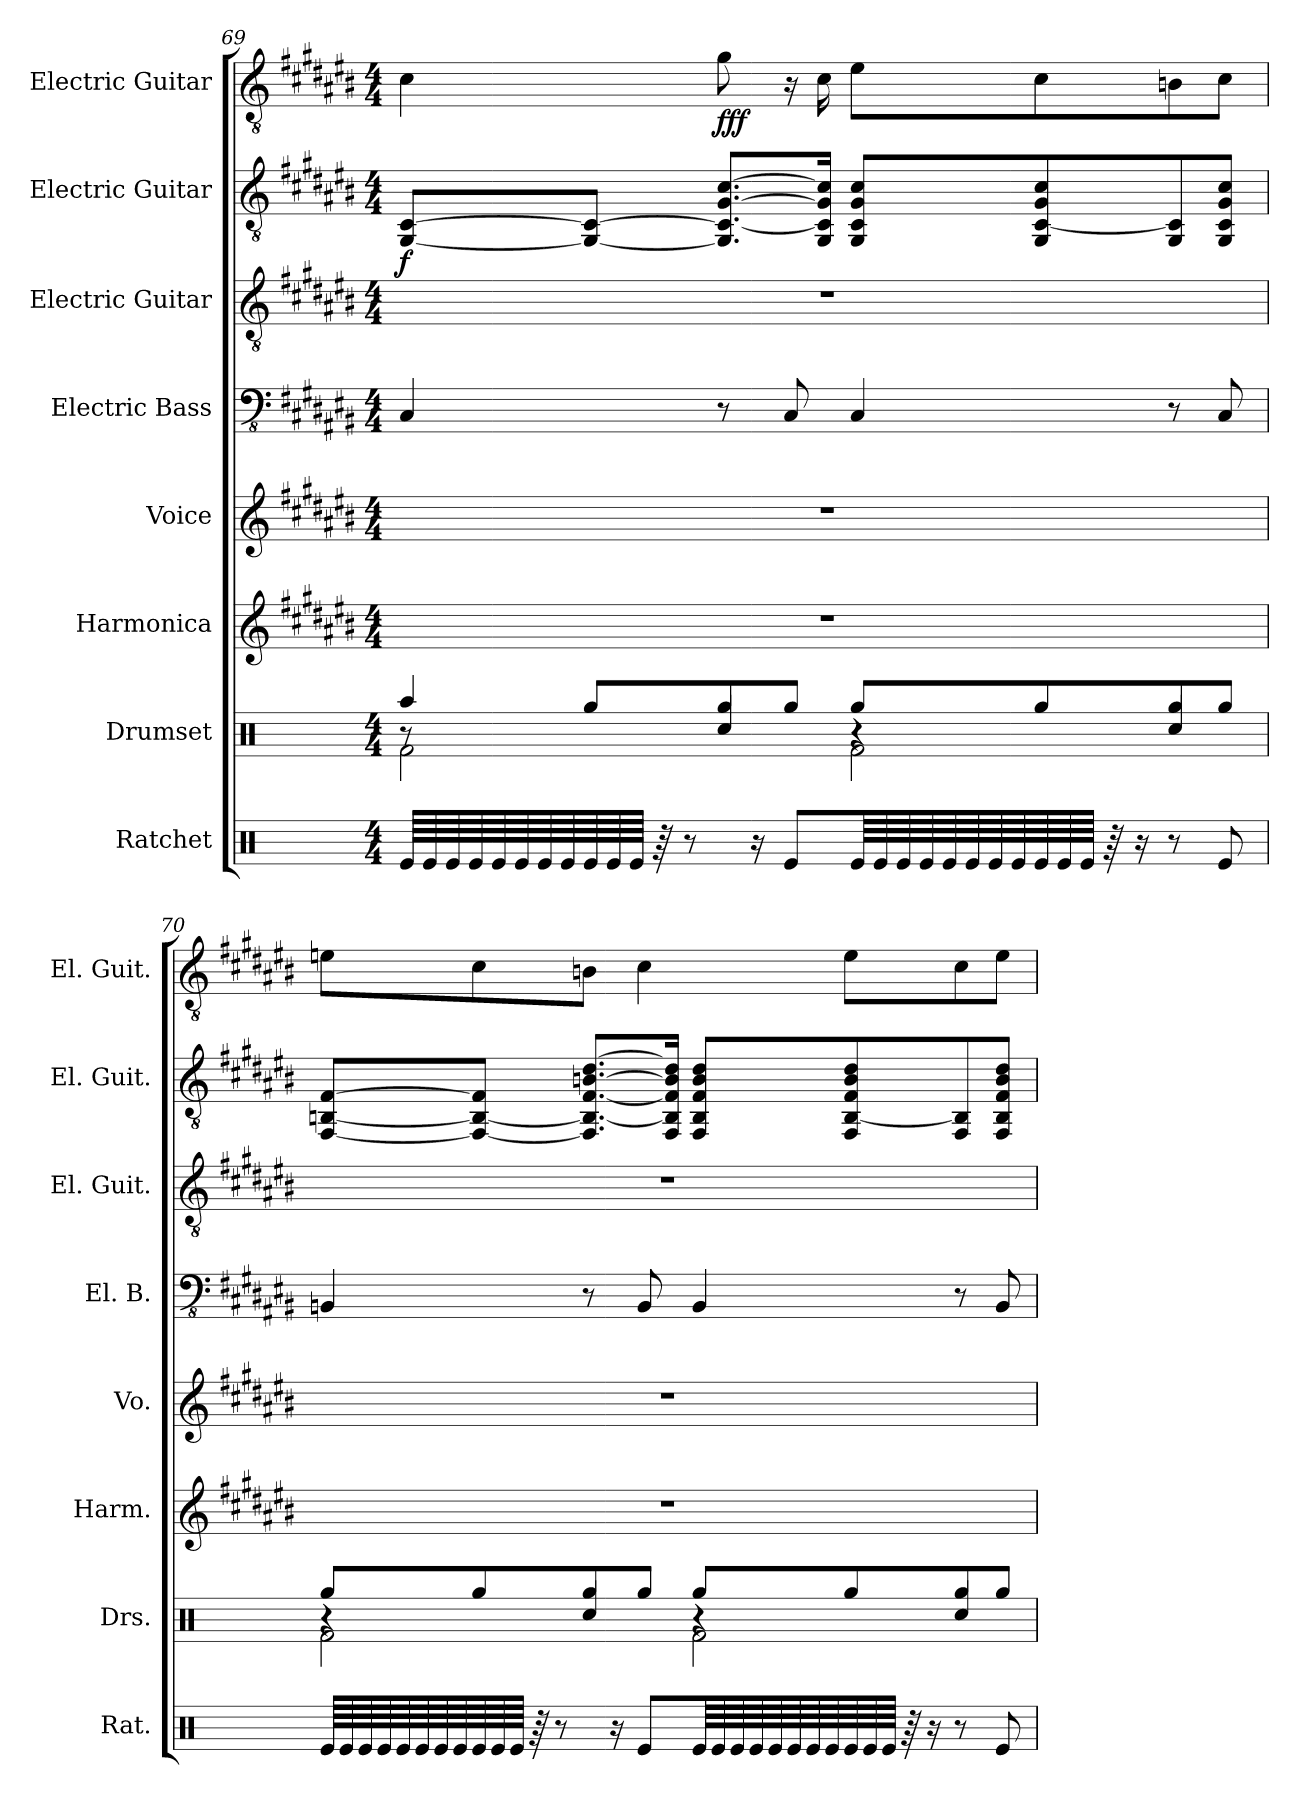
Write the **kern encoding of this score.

**kern	**kern	**kern	**kern	**kern	**kern	**kern	**dynam	**kern	**dynam
*part8	*part7	*part6	*part5	*part4	*part3	*part2	*part2	*part1	*part1
*staff8	*staff7	*staff6	*staff5	*staff4	*staff3	*staff2	*staff2	*staff1	*staff1
*I"Ratchet	*I"Drumset	*I"Harmonica	*I"Voice	*I"Electric Bass	*I"Electric Guitar	*I"Electric Guitar	*	*I"Electric Guitar	*
*I'Rat.	*I'Drs.	*I'Harm.	*I'Vo.	*I'El. B.	*I'El. Guit.	*I'El. Guit.	*	*I'El. Guit.	*
!!LO:PB:g=z
*clefX	*clefX	*clefG2	*clefG2	*clefFv4	*clefGv2	*clefGv2	*	*clefGv2	*
*k[]	*k[]	*k[f#c#g#d#a#e#b#]	*k[f#c#g#d#a#e#b#]	*k[f#c#g#d#a#e#b#]	*k[f#c#g#d#a#e#b#]	*k[f#c#g#d#a#e#b#]	*	*k[f#c#g#d#a#e#b#]	*
*M4/4	*M4/4	*M4/4	*M4/4	*M4/4	*M4/4	*M4/4	*	*M4/4	*
=69	=69	=69	=69	=69	=69	=69	=69	=69	=69
*	*^	*	*	*	*	*	*	*	*
*	*	*^	*	*	*	*	*	*	*	*
!	!	!	!	!	!	!	!	!	!LO:DY:b	!	!
64Re/LLLL	4Raa/	2Rf\	8r	1r	1r	4CC#/	1r	[8GG#/ [8C#/L	f	4c#\	.
64Re/	.	.	.	.	.	.	.	.	.	.	.
64Re/	.	.	.	.	.	.	.	.	.	.	.
64Re/	.	.	.	.	.	.	.	.	.	.	.
64Re/	.	.	.	.	.	.	.	.	.	.	.
64Re/	.	.	.	.	.	.	.	.	.	.	.
64Re/	.	.	.	.	.	.	.	.	.	.	.
64Re/	.	.	.	.	.	.	.	.	.	.	.
64Re/	.	.	8Rgg/L	.	.	.	.	8GG#/_ 8C#/_J	.	.	.
64Re/	.	.	.	.	.	.	.	.	.	.	.
64Re/JJJJ	.	.	.	.	.	.	.	.	.	.	.
64r	.	.	.	.	.	.	.	.	.	.	.
8r	.	.	.	.	.	.	.	.	.	.	.
!	!	!	!	!	!	!	!	!	!	!	!LO:DY:b
.	4Rcc/	.	8Rgg/	.	.	8r	.	8.GG#/] 8.C#/_ [8.G#/ [8.c#/L	.	8g#\	fff
16r	.	.	.	.	.	.	.	.	.	.	.
8Re/L	.	.	8Rgg/J	.	.	8CC#/	.	.	.	16r	.
.	.	.	.	.	.	.	.	16GG#/ 16C#/] 16G#/] 16c#/]Jk	.	16c#\	.
64Re/LLL	4r	2Rf\	8Rgg/L	.	.	4CC#/	.	8GG#/ 8C#/ 8G#/ 8c#/L	.	8e#\L	.
64Re/	.	.	.	.	.	.	.	.	.	.	.
64Re/	.	.	.	.	.	.	.	.	.	.	.
64Re/	.	.	.	.	.	.	.	.	.	.	.
64Re/	.	.	.	.	.	.	.	.	.	.	.
64Re/	.	.	.	.	.	.	.	.	.	.	.
64Re/	.	.	.	.	.	.	.	.	.	.	.
64Re/	.	.	.	.	.	.	.	.	.	.	.
64Re/	.	.	8Rgg/	.	.	.	.	8GG#/ [8C#/ 8G#/ 8c#/	.	8c#\	.
64Re/	.	.	.	.	.	.	.	.	.	.	.
64Re/JJJJ	.	.	.	.	.	.	.	.	.	.	.
64r	.	.	.	.	.	.	.	.	.	.	.
16r	.	.	.	.	.	.	.	.	.	.	.
8r	4Rcc/	.	8Rgg/	.	.	8r	.	8GG#/ 8C#/]	.	8Bn\	.
8Re/	.	.	8Rgg/J	.	.	8CC#/	.	8GG#/ 8C#/ 8G#/ 8c#/J	.	8c#\J	.
!!LO:PB:g=z
=70	=70	=70	=70	=70	=70	=70	=70	=70	=70	=70	=70
64Re/LLLL	4r	2Rf\	8Rgg/L	1r	1r	4BBBn/	1r	[8FF#/ [8BBn/ [8F#/L	.	8en\L	.
64Re/	.	.	.	.	.	.	.	.	.	.	.
64Re/	.	.	.	.	.	.	.	.	.	.	.
64Re/	.	.	.	.	.	.	.	.	.	.	.
64Re/	.	.	.	.	.	.	.	.	.	.	.
64Re/	.	.	.	.	.	.	.	.	.	.	.
64Re/	.	.	.	.	.	.	.	.	.	.	.
64Re/	.	.	.	.	.	.	.	.	.	.	.
64Re/	.	.	8Rgg/	.	.	.	.	8FF#/_ 8BB/_ 8F#/]J	.	8c#\	.
64Re/	.	.	.	.	.	.	.	.	.	.	.
64Re/JJJJ	.	.	.	.	.	.	.	.	.	.	.
64r	.	.	.	.	.	.	.	.	.	.	.
8r	.	.	.	.	.	.	.	.	.	.	.
.	4Rcc/	.	8Rgg/	.	.	8r	.	8.FF#/] 8.BB/_ [8.F#/ [8.Bn/ [8.d#/L	.	8Bn\J	.
16r	.	.	.	.	.	.	.	.	.	.	.
8Re/L	.	.	8Rgg/J	.	.	8BBB/	.	.	.	4c#\	.
.	.	.	.	.	.	.	.	16FF#/ 16BB/] 16F#/] 16B/] 16d#/]Jk	.	.	.
64Re/LLL	4r	2Rf\	8Rgg/L	.	.	4BBB/	.	8FF#/ 8BB/ 8F#/ 8B/ 8d#/L	.	.	.
64Re/	.	.	.	.	.	.	.	.	.	.	.
64Re/	.	.	.	.	.	.	.	.	.	.	.
64Re/	.	.	.	.	.	.	.	.	.	.	.
64Re/	.	.	.	.	.	.	.	.	.	.	.
64Re/	.	.	.	.	.	.	.	.	.	.	.
64Re/	.	.	.	.	.	.	.	.	.	.	.
64Re/	.	.	.	.	.	.	.	.	.	.	.
64Re/	.	.	8Rgg/	.	.	.	.	8FF#/ [8BB/ 8F#/ 8B/ 8d#/	.	8e\L	.
64Re/	.	.	.	.	.	.	.	.	.	.	.
64Re/JJJJ	.	.	.	.	.	.	.	.	.	.	.
64r	.	.	.	.	.	.	.	.	.	.	.
16r	.	.	.	.	.	.	.	.	.	.	.
8r	4Rcc/	.	8Rgg/	.	.	8r	.	8FF#/ 8BB/]	.	8c#\	.
8Re/	.	.	8Rgg/J	.	.	8BBB/	.	8FF#/ 8BB/ 8F#/ 8B/ 8d#/J	.	8e\J	.
*	*v	*v	*v	*	*	*	*	*	*	*	*
=	=	=	=	=	=	=	=	=	=
*-	*-	*-	*-	*-	*-	*-	*-	*-	*-
